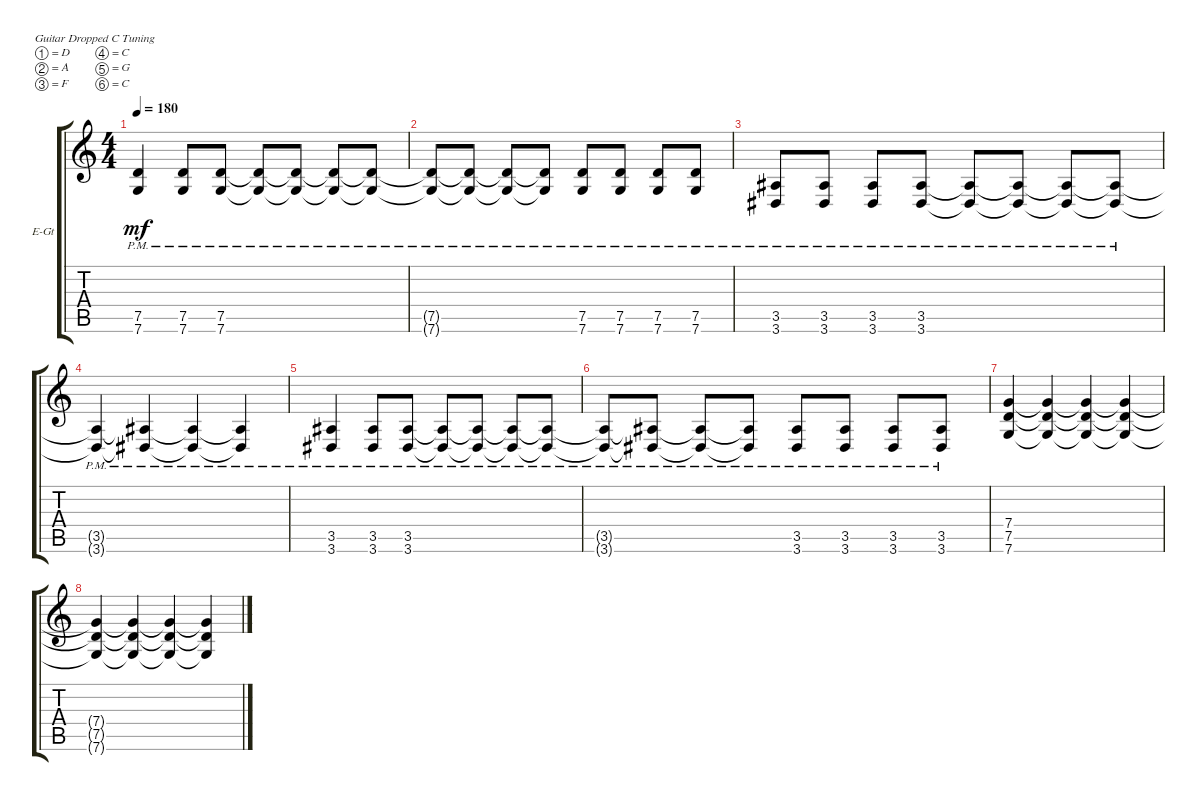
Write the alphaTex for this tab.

\defaultSystemsLayout 4
\bracketExtendMode groupsimilarinstruments
\firstSystemTrackNameOrientation horizontal
\otherSystemsTrackNameOrientation horizontal
\track ("Electric Guitar" "E-Gt") {instrument distortionguitar}
\staff {score tabs}
\tuning (D4 A3 F3 C3 G2 C2)
\ts (4 4)
\tempo 180
\clef g2
\ks c
(7.6{pm} 7.5{pm}).4{dy mf} (7.6{pm} 7.5{pm}).8 (7.6{pm} 7.5{pm}).8 (7.6{pm t} 7.5{pm t}).8 (7.6{pm t} 7.5{pm t}).8 (7.6{pm t} 7.5{pm t}).8 (7.6{pm t} 7.5{pm t}).8 |
(7.6{pm t} 7.5{pm t}).8 (7.6{pm t} 7.5{pm t}).8 (7.6{pm t} 7.5{pm t}).8 (7.6{pm t} 7.5{pm t}).8 (7.6{pm} 7.5{pm}).8 (7.6{pm} 7.5{pm}).8 (7.6{pm} 7.5{pm}).8 (7.6{pm} 7.5{pm}).8 |
(3.6{pm} 3.5{pm}).8 (3.6{pm} 3.5{pm}).8 (3.6{pm} 3.5{pm}).8 (3.6{pm} 3.5{pm}).8 (3.6{pm t} 3.5{pm t}).8 (3.6{pm t} 3.5{pm t}).8 (3.6{pm t} 3.5{pm t}).8 (3.6{pm t} 3.5{pm t}).8 |
(3.5{pm t} 3.6{pm t}).4 (3.6{pm t} 3.5{pm t}).4 (3.5{pm t} 3.6{pm t}).4 (3.6{pm t} 3.5{pm t}).4 |
(3.6{pm} 3.5{pm}).4 (3.6{pm} 3.5{pm}).8 (3.6{pm} 3.5{pm}).8 (3.6{pm t} 3.5{pm t}).8 (3.6{pm t} 3.5{pm t}).8 (3.6{pm t} 3.5{pm t}).8 (3.6{pm t} 3.5{pm t}).8 |
(3.6{pm t} 3.5{pm t}).8 (3.6{pm t} 3.5{pm t}).8 (3.6{pm t} 3.5{pm t}).8 (3.6{pm t} 3.5{pm t}).8 (3.6{pm} 3.5{pm}).8 (3.6{pm} 3.5{pm}).8 (3.6{pm} 3.5{pm}).8 (3.6{pm} 3.5{pm}).8 |
(7.6 7.5 7.4).4 (7.4{t} 7.5{t} 7.6{t}).4 (7.4{t} 7.5{t} 7.6{t}).4 (7.4{t} 7.5{t} 7.6{t}).4 |
(7.6{t} 7.5{t} 7.4{t}).4 (7.6{t} 7.5{t} 7.4{t}).4 (7.6{t} 7.5{t} 7.4{t}).4 (7.6{t} 7.5{t} 7.4{t}).4
